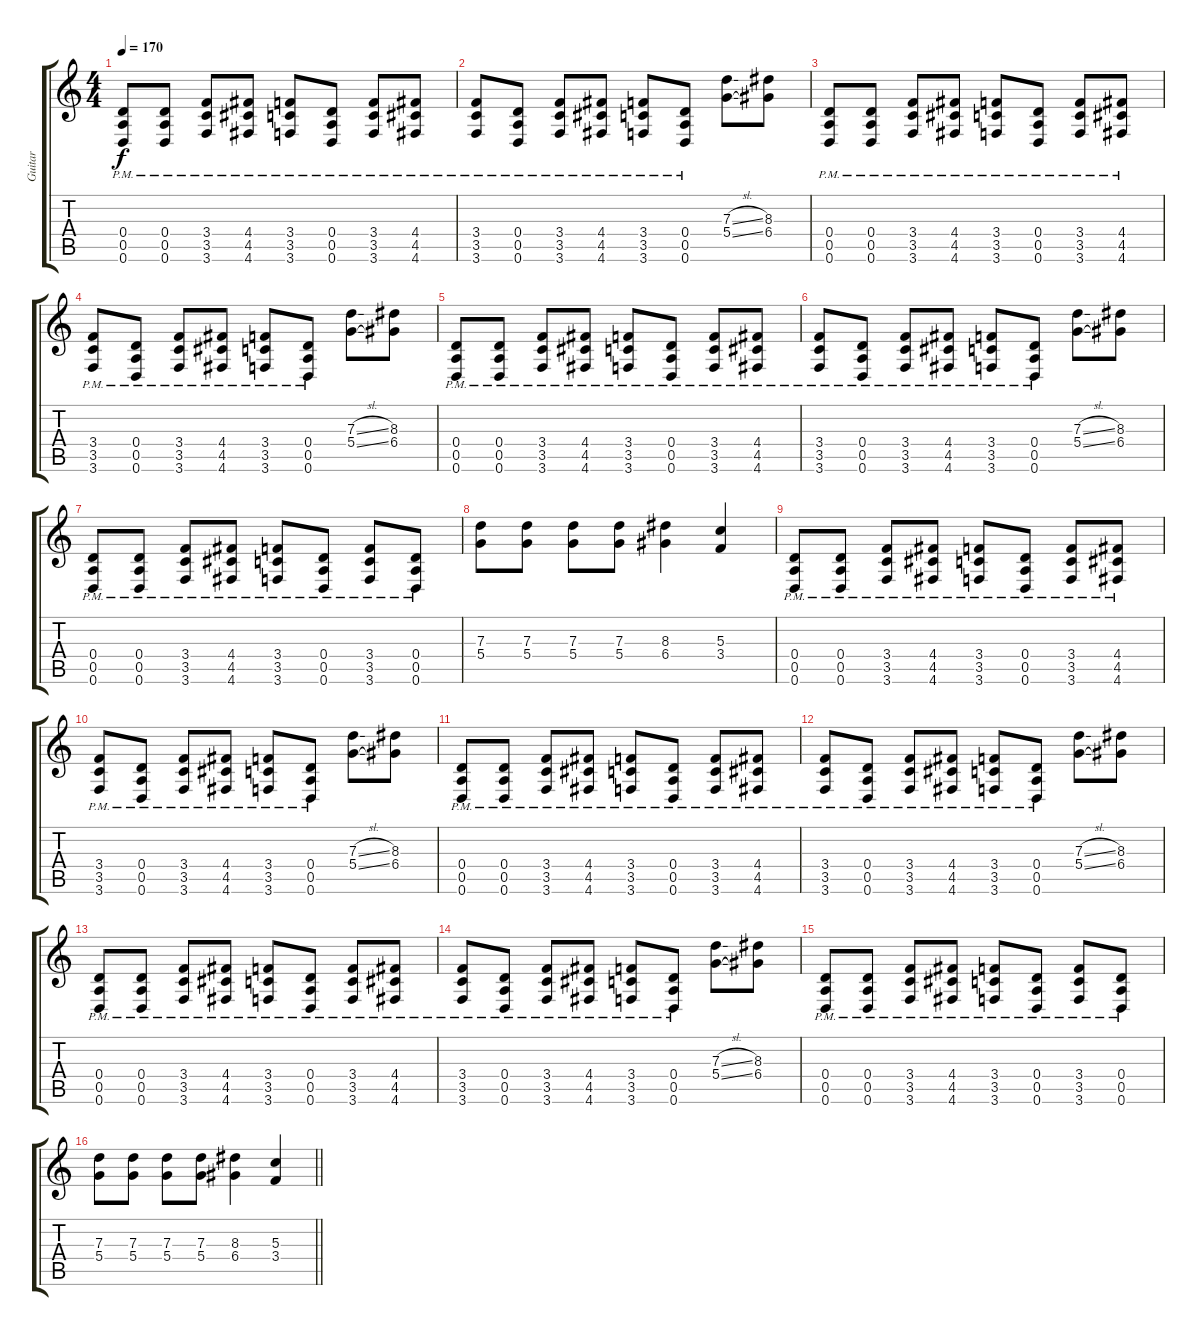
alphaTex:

\track ("Guitar" "Guitar") {instrument distortionguitar}
\staff {score tabs}
\tuning (E4 B3 G3 D3 A2 D2) {hide}
\ts (4 4)
\tempo 170
\clef g2
\ks c
(0.4{pm} 0.5{pm} 0.6{pm}).8{dy f} (0.4{pm} 0.5{pm} 0.6{pm}).8 (3.4{pm} 3.5{pm} 3.6{pm}).8 (4.4{pm} 4.5{pm} 4.6{pm}).8 (3.4{pm} 3.5{pm} 3.6{pm}).8 (0.4{pm} 0.5{pm} 0.6{pm}).8 (3.4{pm} 3.5{pm} 3.6{pm}).8 (4.4{pm} 4.5{pm} 4.6{pm}).8 |
(3.4{pm} 3.5{pm} 3.6{pm}).8 (0.4{pm} 0.5{pm} 0.6{pm}).8 (3.4{pm} 3.5{pm} 3.6{pm}).8 (4.4{pm} 4.5{pm} 4.6{pm}).8 (3.4{pm} 3.5{pm} 3.6{pm}).8 (0.4{pm} 0.5{pm} 0.6{pm}).8 (7.3{sl} 5.4{sl}).8 (8.3 6.4).8 |
(0.4{pm} 0.5{pm} 0.6{pm}).8 (0.4{pm} 0.5{pm} 0.6{pm}).8 (3.4{pm} 3.5{pm} 3.6{pm}).8 (4.4{pm} 4.5{pm} 4.6{pm}).8 (3.4{pm} 3.5{pm} 3.6{pm}).8 (0.4{pm} 0.5{pm} 0.6{pm}).8 (3.4{pm} 3.5{pm} 3.6{pm}).8 (4.4{pm} 4.5{pm} 4.6{pm}).8 |
(3.4{pm} 3.5{pm} 3.6{pm}).8 (0.4{pm} 0.5{pm} 0.6{pm}).8 (3.4{pm} 3.5{pm} 3.6{pm}).8 (4.4{pm} 4.5{pm} 4.6{pm}).8 (3.4{pm} 3.5{pm} 3.6{pm}).8 (0.4{pm} 0.5{pm} 0.6{pm}).8 (7.3{sl} 5.4{sl}).8 (8.3 6.4).8 |
(0.4{pm} 0.5{pm} 0.6{pm}).8 (0.4{pm} 0.5{pm} 0.6{pm}).8 (3.4{pm} 3.5{pm} 3.6{pm}).8 (4.4{pm} 4.5{pm} 4.6{pm}).8 (3.4{pm} 3.5{pm} 3.6{pm}).8 (0.4{pm} 0.5{pm} 0.6{pm}).8 (3.4{pm} 3.5{pm} 3.6{pm}).8 (4.4{pm} 4.5{pm} 4.6{pm}).8 |
(3.4{pm} 3.5{pm} 3.6{pm}).8 (0.4{pm} 0.5{pm} 0.6{pm}).8 (3.4{pm} 3.5{pm} 3.6{pm}).8 (4.4{pm} 4.5{pm} 4.6{pm}).8 (3.4{pm} 3.5{pm} 3.6{pm}).8 (0.4{pm} 0.5{pm} 0.6{pm}).8 (7.3{sl} 5.4{sl}).8 (8.3 6.4).8 |
(0.4{pm} 0.5{pm} 0.6{pm}).8 (0.4{pm} 0.5{pm} 0.6{pm}).8 (3.4{pm} 3.5{pm} 3.6{pm}).8 (4.4{pm} 4.5{pm} 4.6{pm}).8 (3.4{pm} 3.5{pm} 3.6{pm}).8 (0.4{pm} 0.5{pm} 0.6{pm}).8 (3.4{pm} 3.5{pm} 3.6{pm}).8 (0.4{pm} 0.5{pm} 0.6{pm}).8 |
(7.3 5.4).8 (7.3 5.4).8 (7.3 5.4).8 (7.3 5.4).8 (8.3 6.4).4 (5.3 3.4).4 |
(0.4{pm} 0.5{pm} 0.6{pm}).8 (0.4{pm} 0.5{pm} 0.6{pm}).8 (3.4{pm} 3.5{pm} 3.6{pm}).8 (4.4{pm} 4.5{pm} 4.6{pm}).8 (3.4{pm} 3.5{pm} 3.6{pm}).8 (0.4{pm} 0.5{pm} 0.6{pm}).8 (3.4{pm} 3.5{pm} 3.6{pm}).8 (4.4{pm} 4.5{pm} 4.6{pm}).8 |
(3.4{pm} 3.5{pm} 3.6{pm}).8 (0.4{pm} 0.5{pm} 0.6{pm}).8 (3.4{pm} 3.5{pm} 3.6{pm}).8 (4.4{pm} 4.5{pm} 4.6{pm}).8 (3.4{pm} 3.5{pm} 3.6{pm}).8 (0.4{pm} 0.5{pm} 0.6{pm}).8 (7.3{sl} 5.4{sl}).8 (8.3 6.4).8 |
(0.4{pm} 0.5{pm} 0.6{pm}).8 (0.4{pm} 0.5{pm} 0.6{pm}).8 (3.4{pm} 3.5{pm} 3.6{pm}).8 (4.4{pm} 4.5{pm} 4.6{pm}).8 (3.4{pm} 3.5{pm} 3.6{pm}).8 (0.4{pm} 0.5{pm} 0.6{pm}).8 (3.4{pm} 3.5{pm} 3.6{pm}).8 (4.4{pm} 4.5{pm} 4.6{pm}).8 |
(3.4{pm} 3.5{pm} 3.6{pm}).8 (0.4{pm} 0.5{pm} 0.6{pm}).8 (3.4{pm} 3.5{pm} 3.6{pm}).8 (4.4{pm} 4.5{pm} 4.6{pm}).8 (3.4{pm} 3.5{pm} 3.6{pm}).8 (0.4{pm} 0.5{pm} 0.6{pm}).8 (7.3{sl} 5.4{sl}).8 (8.3 6.4).8 |
(0.4{pm} 0.5{pm} 0.6{pm}).8 (0.4{pm} 0.5{pm} 0.6{pm}).8 (3.4{pm} 3.5{pm} 3.6{pm}).8 (4.4{pm} 4.5{pm} 4.6{pm}).8 (3.4{pm} 3.5{pm} 3.6{pm}).8 (0.4{pm} 0.5{pm} 0.6{pm}).8 (3.4{pm} 3.5{pm} 3.6{pm}).8 (4.4{pm} 4.5{pm} 4.6{pm}).8 |
(3.4{pm} 3.5{pm} 3.6{pm}).8 (0.4{pm} 0.5{pm} 0.6{pm}).8 (3.4{pm} 3.5{pm} 3.6{pm}).8 (4.4{pm} 4.5{pm} 4.6{pm}).8 (3.4{pm} 3.5{pm} 3.6{pm}).8 (0.4{pm} 0.5{pm} 0.6{pm}).8 (7.3{sl} 5.4{sl}).8 (8.3 6.4).8 |
(0.4{pm} 0.5{pm} 0.6{pm}).8 (0.4{pm} 0.5{pm} 0.6{pm}).8 (3.4{pm} 3.5{pm} 3.6{pm}).8 (4.4{pm} 4.5{pm} 4.6{pm}).8 (3.4{pm} 3.5{pm} 3.6{pm}).8 (0.4{pm} 0.5{pm} 0.6{pm}).8 (3.4{pm} 3.5{pm} 3.6{pm}).8 (0.4{pm} 0.5{pm} 0.6{pm}).8 |
\barLineRight lightlight
(7.3 5.4).8 (7.3 5.4).8 (7.3 5.4).8 (7.3 5.4).8 (8.3 6.4).4 (5.3 3.4).4
